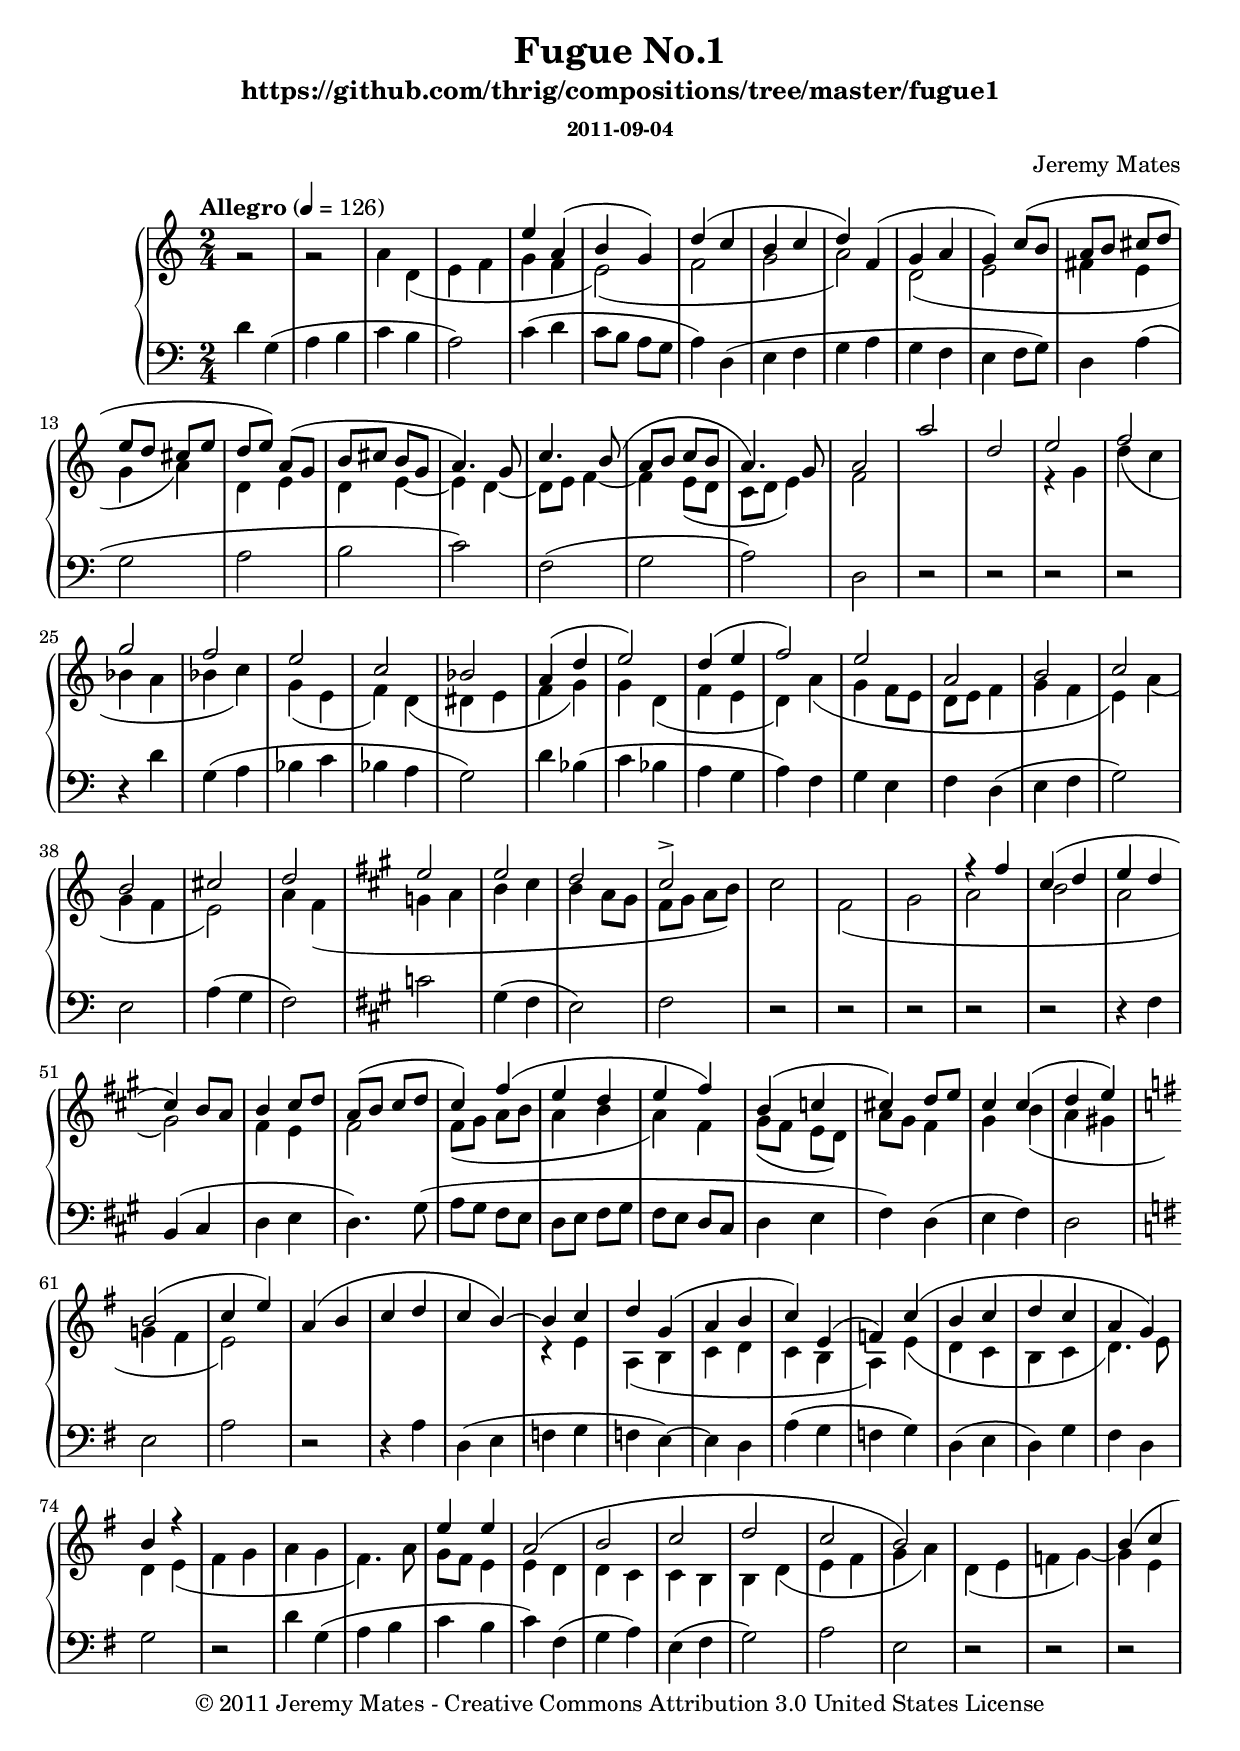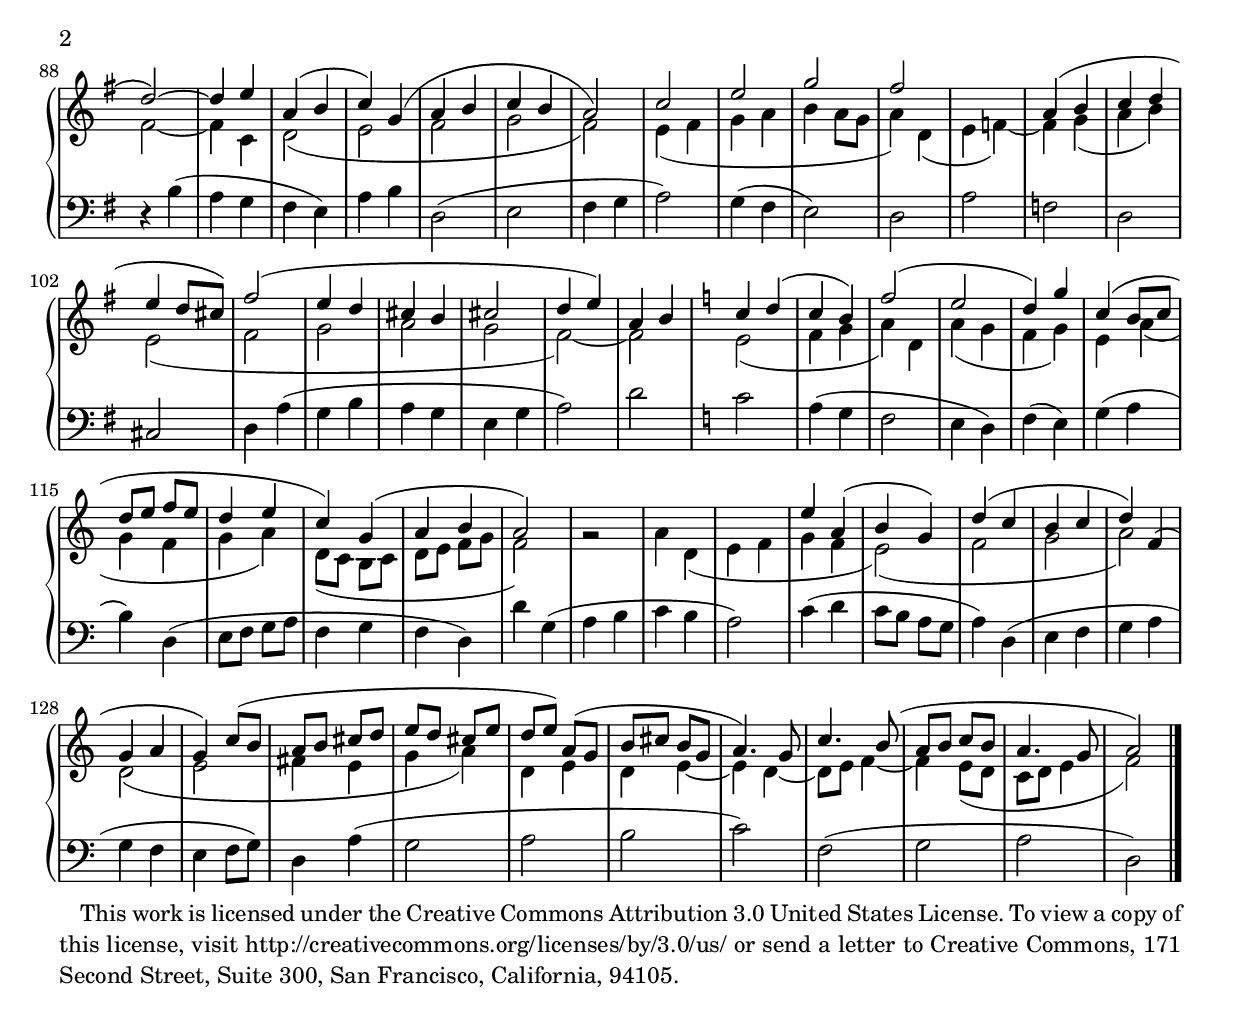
% LilyPond engraving system - http://www.lilypond.org/
%
% Fugue based on material from my invention no.1 plus study of
%
% http://www.amazon.com/Study-Fugue-Alfred-Mann/dp/0486254399
%
% and some time spent doing Counterpointer exercises:
%
% http://www.ars-nova.com/cp/
%
% MIDI playback assumes "Campbells Harpsichord tuned" SoundFont being used.

\version "2.14.0"

% http://www.mail-archive.com/lilypond-user@gnu.org/msg38823.html
\include "articulate.ly"

#(define-markup-list-command (paragraph layout props args) (markup-list?)
 (interpret-markup-list layout props
   (make-justified-lines-markup-list (cons (make-hspace-markup 2) args))))

\header {
  title = "Fugue No.1"
  subtitle = "https://github.com/thrig/compositions/tree/master/fugue1"
  subsubtitle = "2011-09-04"
  composer = "Jeremy Mates"
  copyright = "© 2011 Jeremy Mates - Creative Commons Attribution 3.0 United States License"
}

firstBitUpper = {
<< { \relative d'' {
  s2 |
  s2 |
  s2 |
  s2 |

  e4 a,( |
  b4 g) |
  d'4( c |
  b4 c |

  d4) f,( |
  g4 a |
  g4) c8( b |
  a8 b cis d |

  e8 d cis e |
  d8 e) a,( g |
  b8 cis b g |
  a4.) g8 |

  c4. b8( |
  a8 b c b |
  a4.) g8 |
  a2 |

} } \\ { \relative d' {

  g2\rest |  % otherwise rest placed in wacky position
  g2\rest |
  a4 d,( |
  e4 f |

  g4 f |
  e2)( |
  f2 |
  g2 |

  a2) |
  d,2( |
  e2 |
  fis4 e |

  g4 a) |
  d,4 e |
  d4 e~ |
  e4 d~ |

  d8 e f4~ |
  f4 e8( d |
  c8 d e4) |
  f2 |
} } >>
}

firstBitLower = \relative d' {
  d4 g,( |
  a4 b |
  c4 b |
  a2) |

  c4( d |
  c8 b a g |
  a4) d,( |
  e4 f |

  g4 a |
  g4 f |
  e4 f8 g) |
  d4 a'( |

  g2 |
  a2 |
  b2 |
  c2) |

  f,2( |
  g2 |
  a2) |
  d,2 |
}

secondBitUpper = {
<< { \relative a'' {
  a2 |
  d,2 |
  e2 |
  f2 |

  g2 |
  f2 |
  e2 |
  c2 |

  bes2 |
  a4( d |
  e2) |
  d4( e |

  f2) |
  e2 |
  a,2 |
  b2 |

  c2 |
  b2 |
  cis2 |
  d2 |

} } \\ { \relative d' {

  s2 |
  s2 |
  r4 g |
  d'4( c |

  bes4 a |
  bes4 c) |
  g4( e |
  f4) d( |

  dis4 e |
  f4 g) |
  g4 d( |
  f4 e |

  d4) a'4( |
  g4 f8 e |
  d8 e f4 |
  g4 f |

  e4) a( |
  g4 f |
  e2) |
  a4 f( |
} } >>
}

secondBitLower = \relative d' {
  r2 |
  r2 |
  r2 |
  r2 |

  r4 d |
  g,4( a |
  bes4 c |
  bes4 a |

  g2) |
  d'4 bes( |
  c4 bes |
  a4 g |

  a4) f |
  g4 e |
  f4 d( |
  e4 f |

  g2) |
  e2 |
  a4( g |
  f2) |
}

thirdBitUpper = {
  \key fis \minor

<< { \relative d'' {
  e2 |
  e2 |
  d2 |
  cis2-> |

  s2 |
  s2 |
  s2 |
  fis4\rest fis |

  cis4( d |
  e4 d |
  cis4) b8 a |
  b4 cis8 d |

  a8( b cis d |
  cis4) fis( |
  e4 d |
  e4 fis) |

  b,4( c |
  cis!4) d8 e |
  cis4 cis( |
  d4 e) |

} } \\ { \relative d' {
  g4 a |
  b4 cis |
  b4 a8 gis |
  fis8 gis a b) |

  cis2 |
  fis,2( |
  gis2 |
  a2 |

  b2 |
  a2 |
  gis2) |
  fis4 e |

  fis2 |
  fis8( gis a b |
  a4 b |
  a4) fis |

  gis8( fis e d) |
  a'8 gis fis4 |
  gis4 b4( |
  a4 gis! |

} } >>
}

thirdBitLower = \relative d' {
  \key fis \minor

  c2 |
  gis4( fis |
  e2) |
  fis2 |

  r2 |
  r2 |
  r2 |
  r2 |

  r2 |
  r4 fis4 |
  b,4( cis |
  d4 e |

  d4.) gis8( |
  a8 gis fis e |
  d8 e fis gis |
  fis8 e d cis |

  d4 e |
  fis4) d( |
  e4 fis) |
  d2 |
}

fourthBitUpper = {
  \key e \minor

<< { \relative d'' {
  b2( |
  c4 e4) |
  a,4( b |
  c4 d |

  c4 b~) |
  b4 c |
  d4 g,4( |
  a4 b |

  c4) e,( |
  f4) c'( |
  b c |
  d c |

  a4 g) |
  b4 r4 |
  s2 |
  s2 |

  s2 |
  e4 e |
  a,2( |
  b2 |

  c2 | 
  d2 | 
  c2 | 
  b2) |

} } \\ { \relative d' {
  g!4 fis |
  e2) |
  s2 |
  s2 |

  s2 |
  r4 e |
  a,4( b |
  c4 d |

  c4 b |
  a4) e'( |
  d4 c |
  b4 c |

  d4.) e8 |
  d4 e( |
  fis4 g |
  a4 g |

  fis4.) a8 |
  g8 fis e4 |
  e4 d |
  d4 c |

  c4 b |
  b4 d( |
  e4 fis |
  g4 a) |

} } >>
}

fourthBitLower = \relative d {
  \key e \minor

  e2 |
  a2 |
  r2 |
  r4 a |

  d,4( e |
  f4 g |
  f4 e~) |
  e4 d |

  a'4( g |
  f4 g) |
  d4( e |
  d4) g |

  fis4 d |
  g2 |
  r2 |
  d'4 g,( |

  a4 b |
  c4 b |
  c4) fis,( |
  g4 a) |

  e4( fis |
  g2) |
  a2 |
  e2 |
}

fifthBitUpper = {
<< { \relative d'' {
  s2 |
  s2 |
  b4( c |
  d2~)  |

  d4 e |
  a,4( b |
  c4) g( |
  a4 b |

  c4 b |
  a2) |
  c2 |
  e2 |

  g2 |
  fis2 |
  s2 |
  a,4( b |

  c d |
  e d8 cis) |
  fis2( |
  e4 d |

  cis4 b |
  cis2 |
  d4 e) |
  a,4 b |

} } \\ { \relative d' {
  d4( e  |
  f4 g~) |
  g4 e   |
  fis2~ |

  fis4 c |
  d2( |
  e2 |
  fis2 |

  g2 |
  fis2) |
  e4( fis |
  g4 a |

  b4 a8 g |
  a4) d,( |
  e4 f)~ |
  f4 g( |

  a4 b) |
  e,2( |
  fis2 |
  g2 |

  a2 |
  g2 |
  fis2)~ |
  fis2 |

} } >>
}

fifthBitLower = \relative d' {
  r2 |
  r2 |
  r2 |
  r4 b( |

  a4 g |
  fis4 e) | 
  a4 b | 
  d,2( | 

  e2 | 
  fis4 g | 
  a2) | 
  g4( fis | 

  e2) |
  d2 |
  a'2 |
  f2 |

  d2 |
  cis2 |
  d4 a'( |
  g4 b |

  a4 g |
  e4 g |
  a2) |
  d2 |
}

sixthBitUpper = {
  \key a \minor

<< { \relative d'' {
  c4 d( |
  c4 b) |
  f'2( |
  e2 |

  d4) g |
  c,4( b8 c |
  d8 e f e |
  d4 e4 |

  c4) g( |
  a4 b |
  a2) |
  s2 |

  s2 |
  s2 |
  e'4 a,( |
  b4 g) |
 
  d'4( c |
  b4 c |
  d4) f,( |
  g4 a |

  g4) c8( b |
  a8 b cis d |
  e8 d cis e |
  d8 e) a,( g |

  b8 cis b g |
  a4.) g8 |
  c4. b8( |
  a8 b c b |

  a4. g8 |
  a2)

  \bar "|."

} } \\ { \relative d' {
  e2( |
  f4 g |
  a) d, |
  a'( g |

  f4 g) |
  e4 a( |
  g4 f |
  g4 a) |

  d,8( c b c |
  d8 e f g |
  f2) |
  g2\rest |

  a4 d,( |
  e4 f |
  g4 f |
  e2)( |

  f2 |
  g2 |
  a2) |
  d,2( |

  e2 |
  fis4 e |
  g4 a) |
  d,4 e |

  d4 e~ |
  e4 d~ |
  d8 e f4~ |
  f4 e8( d |

  c8 d e4 |
  f2)
  \bar "|."

} } >>
}

sixthBitLower = \relative d' {
  \key a \minor

  c2 |
  a4( g |
  f2 |
  e4 d) |

  f4( e) |
  g4( a |
  b4) d,( |
  e8 f g a |

  f4 g |
  f4 d) |
  d'4 g,( |
  a4 b |

  c4 b |
  a2) |
  c4( d |
  c8 b a g |

  a4) d,4( |
  e4 f |
  g4 a |
  g4 f |

  e4 f8 g) |
  d4 a'( |
  g2 |
  a2 |

  b2 |
  c2) |
  f,2( |
  g2 |

  a2 |
  d,2)
  \bar "|."
}

upper = {
  \clef treble
  \time 2/4
  \tempo "Allegro" 4=126

  \firstBitUpper
  \secondBitUpper
  \thirdBitUpper
  \fourthBitUpper
  \fifthBitUpper
  \sixthBitUpper
}

lower = {
  \clef bass

  \firstBitLower
  \secondBitLower
  \thirdBitLower
  \fourthBitLower
  \fifthBitLower
  \sixthBitLower
}

theMusic = {
  \new PianoStaff <<
    \set PianoStaff.midiInstrument = #"glockenspiel"
    \new Staff = "upper" \upper
    \new Staff = "lower" \lower
  >>
}

\book {
  \paper {
   % #(set-paper-size "arch a")
  }
\score {
  \theMusic
  \layout { }
}
\score {
  \unfoldRepeats \articulate {
    % otherwise synth only gets one voice
    \set Score.midiChannelMapping = #'instrument
    \theMusic
  }
  \midi { }
}
  \markuplines { \paragraph {
This work is licensed under the Creative Commons Attribution 3.0 United
States License. To view a copy of this license, visit
http://creativecommons.org/licenses/by/3.0/us/ or send a letter to
Creative Commons, 171 Second Street, Suite 300, San Francisco,
California, 94105.
} }
}
